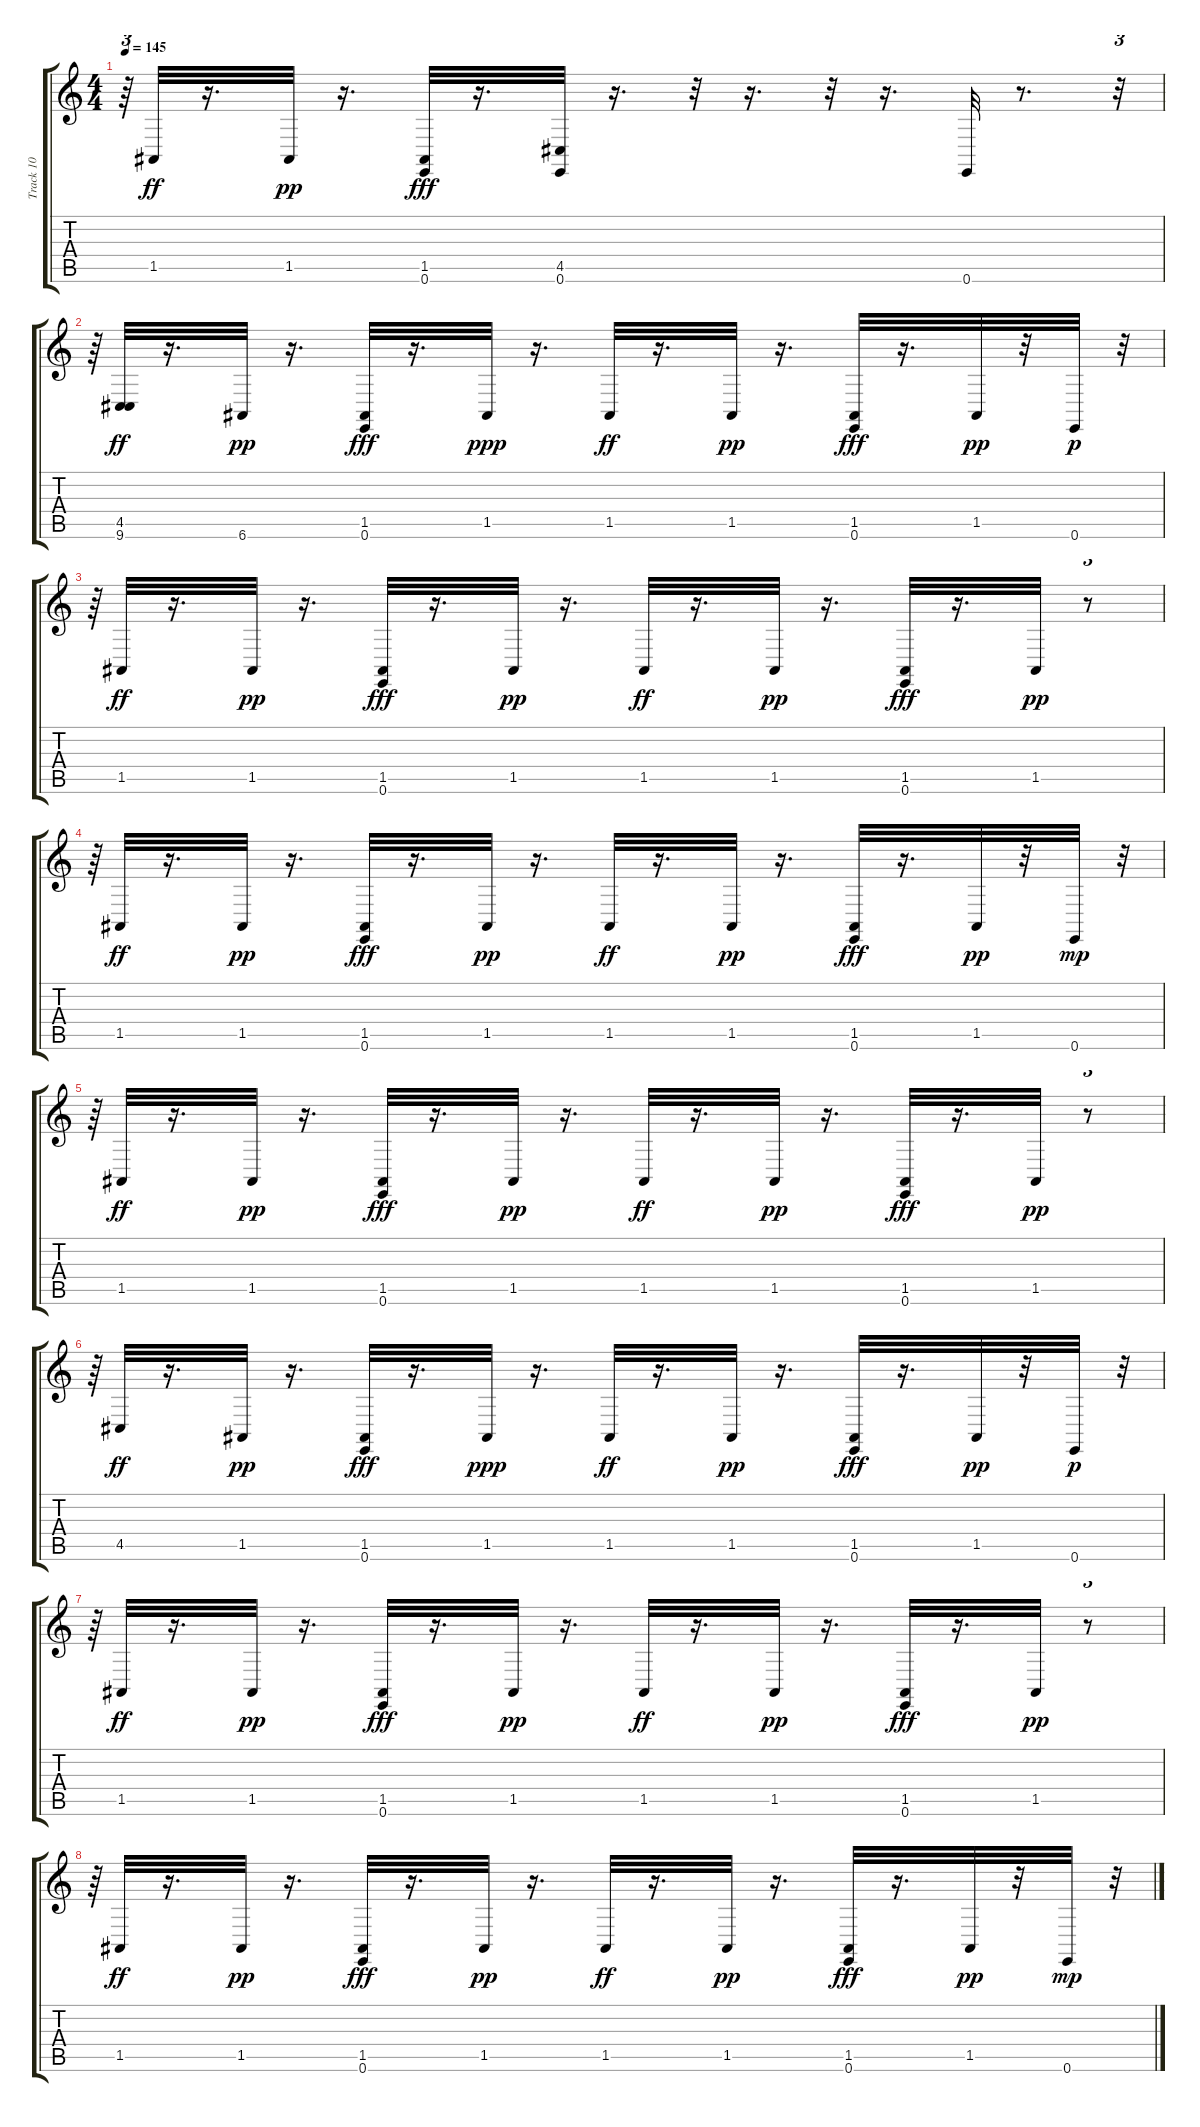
\track ("Track 10" "Track 10") {instrument acousticgrandpiano}
\staff {score tabs}
\tuning (E4 B3 G3 D3 A2 E2) {hide}
\ts (4 4)
\tempo 145
\clef g2
\ks c
r.64{tu (3 2) dy mp} 1.5.32{dy ff} r.16{d} 1.5.32{dy pp} r.16{d} (1.5 0.6).32{dy fff} r.16{d} (4.5 0.6).32 r.16{d} r.32 r.16{d} r.32 r.16{d} 0.6.32 r.8{d} r.32{tu (3 2)} |
r.64{tu (3 2)} (4.5 9.6).32{dy ff} r.16{d} 6.6.32{dy pp} r.16{d} (1.5 0.6).32{dy fff} r.16{d} 1.5.32{dy ppp} r.16{d} 1.5.32{dy ff} r.16{d} 1.5.32{dy pp} r.16{d} (1.5 0.6).32{dy fff} r.16{d} 1.5.32{dy pp} r.32 0.6.32{dy p} r.32{tu (3 2)} |
r.64{tu (3 2)} 1.5.32{dy ff} r.16{d} 1.5.32{dy pp} r.16{d} (1.5 0.6).32{dy fff} r.16{d} 1.5.32{dy pp} r.16{d} 1.5.32{dy ff} r.16{d} 1.5.32{dy pp} r.16{d} (1.5 0.6).32{dy fff} r.16{d} 1.5.32{dy pp} r.8{tu (3 2)} |
r.64{tu (3 2)} 1.5.32{dy ff} r.16{d} 1.5.32{dy pp} r.16{d} (1.5 0.6).32{dy fff} r.16{d} 1.5.32{dy pp} r.16{d} 1.5.32{dy ff} r.16{d} 1.5.32{dy pp} r.16{d} (1.5 0.6).32{dy fff} r.16{d} 1.5.32{dy pp} r.32 0.6.32{dy mp} r.32{tu (3 2)} |
r.64{tu (3 2)} 1.5.32{dy ff} r.16{d} 1.5.32{dy pp} r.16{d} (1.5 0.6).32{dy fff} r.16{d} 1.5.32{dy pp} r.16{d} 1.5.32{dy ff} r.16{d} 1.5.32{dy pp} r.16{d} (1.5 0.6).32{dy fff} r.16{d} 1.5.32{dy pp} r.8{tu (3 2)} |
r.64{tu (3 2)} 4.5.32{dy ff} r.16{d} 1.5.32{dy pp} r.16{d} (1.5 0.6).32{dy fff} r.16{d} 1.5.32{dy ppp} r.16{d} 1.5.32{dy ff} r.16{d} 1.5.32{dy pp} r.16{d} (1.5 0.6).32{dy fff} r.16{d} 1.5.32{dy pp} r.32 0.6.32{dy p} r.32{tu (3 2)} |
r.64{tu (3 2)} 1.5.32{dy ff} r.16{d} 1.5.32{dy pp} r.16{d} (1.5 0.6).32{dy fff} r.16{d} 1.5.32{dy pp} r.16{d} 1.5.32{dy ff} r.16{d} 1.5.32{dy pp} r.16{d} (1.5 0.6).32{dy fff} r.16{d} 1.5.32{dy pp} r.8{tu (3 2)} |
r.64{tu (3 2)} 1.5.32{dy ff} r.16{d} 1.5.32{dy pp} r.16{d} (1.5 0.6).32{dy fff} r.16{d} 1.5.32{dy pp} r.16{d} 1.5.32{dy ff} r.16{d} 1.5.32{dy pp} r.16{d} (1.5 0.6).32{dy fff} r.16{d} 1.5.32{dy pp} r.32 0.6.32{dy mp} r.32{tu (3 2)}
